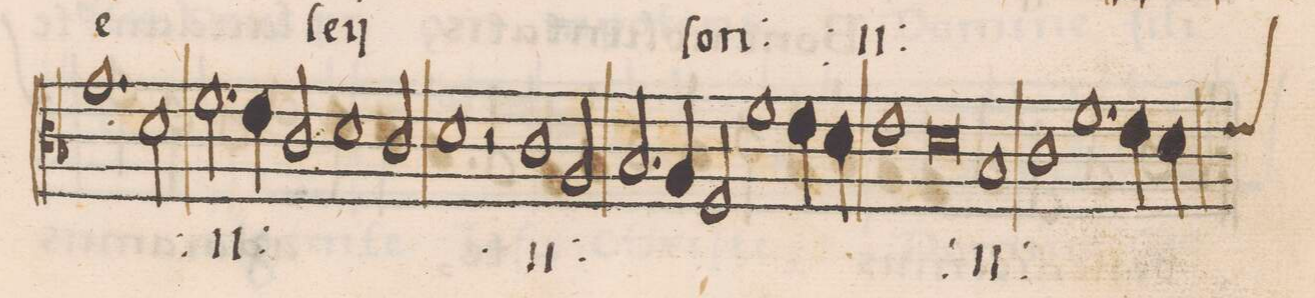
**kern	**text
*I"CANTVS	*
*clefC3	*
*k[b-]	*
*met(C|)	*
*M2/1	*
1.g	-leӱ-
=54-	=54-
2d\	-ſon
2.f\	Kӱ-
4e\	-ri-
=55-	=55-
2c/	-e
1d	e-
2c/	-leӱ-
=56-	=56-
1d	-ſon
2r	.
1c\	Kӱ-
=57-	=57-
2A/	.
2.B-/	-ri-
4A/	.
=58-	=58-
2F/	-e
1f	e-
4e\	.
4d\	.
=59-	=59-
1e	-leӱ-
0d	-ſon
=60-	=60-
1B-	Kӱ-
=61-	=61-
1c	-ri-
1.f	-e
=62-	=62-
4e\	e-
*custos:e	*
4d\	.
*-	*-
